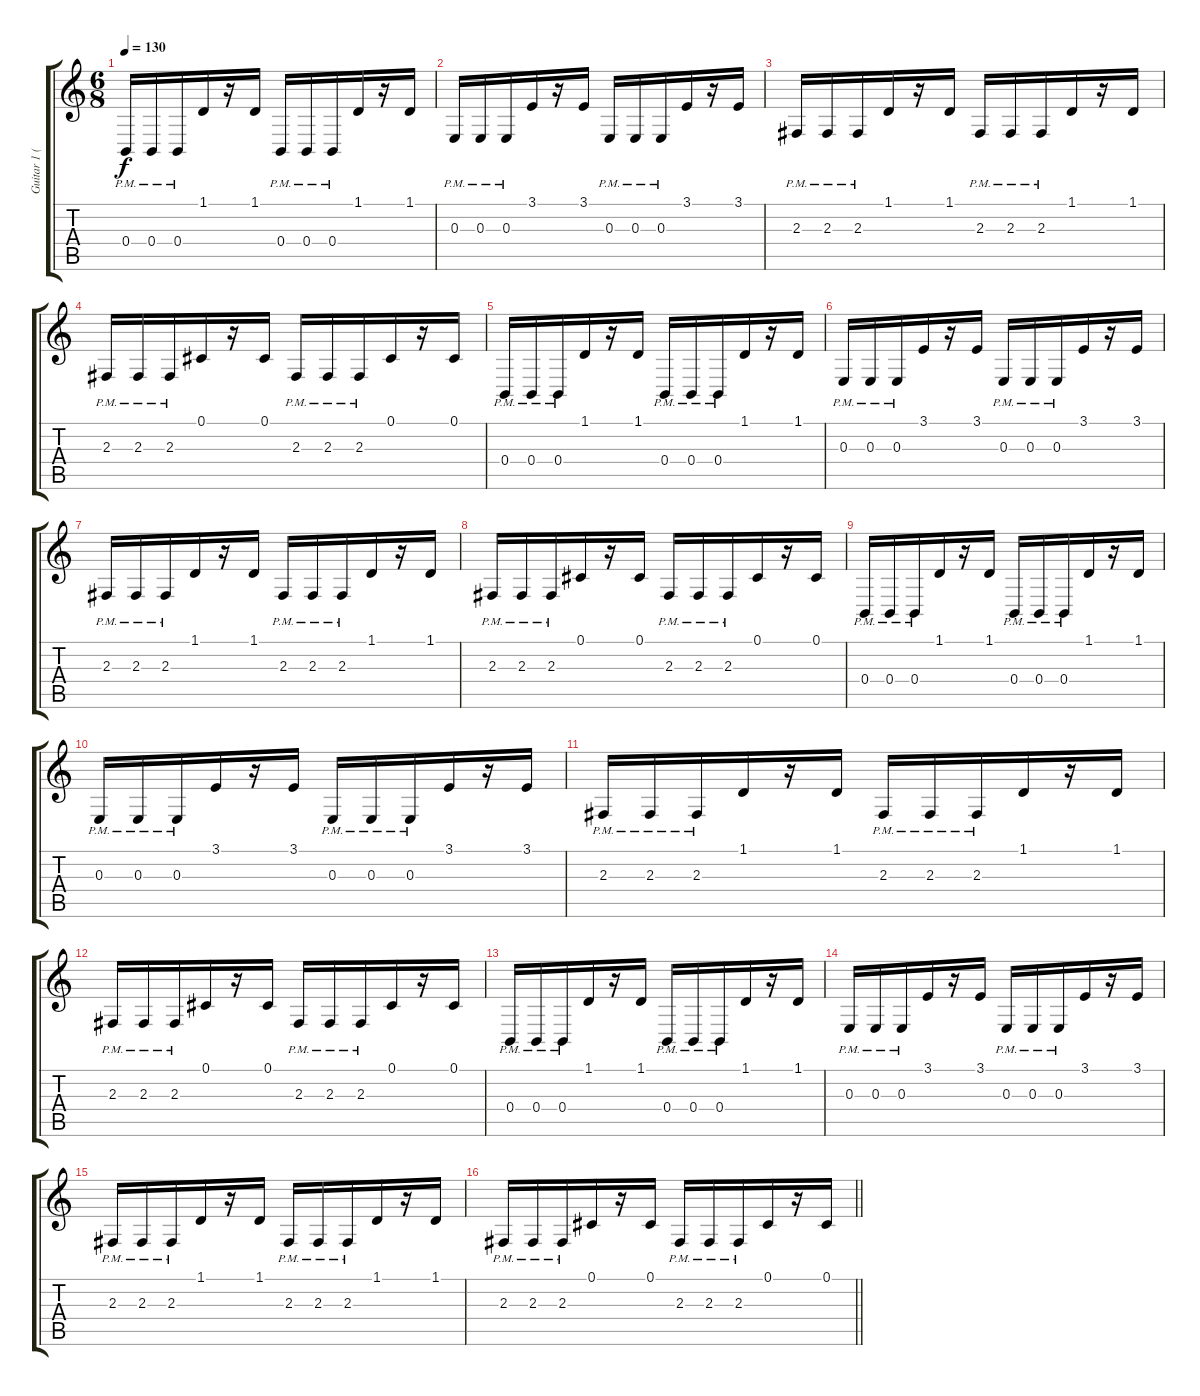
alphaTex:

\track ("Guitar 1 (Right)" "Guitar 1 (") {solo instrument brightacousticpiano}
\staff {score tabs}
\tuning (Db4 Ab3 E3 B2 Gb2 B1) {hide}
\ts (6 8)
\tempo 130
\clef g2
\ks c
0.4{pm}.16{dy f} 0.4{pm}.16 0.4{pm}.16 1.1.16 r.16 1.1.16 0.4{pm}.16 0.4{pm}.16 0.4{pm}.16 1.1.16 r.16 1.1.16 |
0.3{pm}.16 0.3{pm}.16 0.3{pm}.16 3.1.16 r.16 3.1.16 0.3{pm}.16 0.3{pm}.16 0.3{pm}.16 3.1.16 r.16 3.1.16 |
2.3{pm}.16 2.3{pm}.16 2.3{pm}.16 1.1.16 r.16 1.1.16 2.3{pm}.16 2.3{pm}.16 2.3{pm}.16 1.1.16 r.16 1.1.16 |
2.3{pm}.16 2.3{pm}.16 2.3{pm}.16 0.1.16 r.16 0.1.16 2.3{pm}.16 2.3{pm}.16 2.3{pm}.16 0.1.16 r.16 0.1.16 |
0.4{pm}.16 0.4{pm}.16 0.4{pm}.16 1.1.16 r.16 1.1.16 0.4{pm}.16 0.4{pm}.16 0.4{pm}.16 1.1.16 r.16 1.1.16 |
0.3{pm}.16 0.3{pm}.16 0.3{pm}.16 3.1.16 r.16 3.1.16 0.3{pm}.16 0.3{pm}.16 0.3{pm}.16 3.1.16 r.16 3.1.16 |
2.3{pm}.16 2.3{pm}.16 2.3{pm}.16 1.1.16 r.16 1.1.16 2.3{pm}.16 2.3{pm}.16 2.3{pm}.16 1.1.16 r.16 1.1.16 |
2.3{pm}.16 2.3{pm}.16 2.3{pm}.16 0.1.16 r.16 0.1.16 2.3{pm}.16 2.3{pm}.16 2.3{pm}.16 0.1.16 r.16 0.1.16 |
0.4{pm}.16 0.4{pm}.16 0.4{pm}.16 1.1.16 r.16 1.1.16 0.4{pm}.16 0.4{pm}.16 0.4{pm}.16 1.1.16 r.16 1.1.16 |
0.3{pm}.16 0.3{pm}.16 0.3{pm}.16 3.1.16 r.16 3.1.16 0.3{pm}.16 0.3{pm}.16 0.3{pm}.16 3.1.16 r.16 3.1.16 |
2.3{pm}.16 2.3{pm}.16 2.3{pm}.16 1.1.16 r.16 1.1.16 2.3{pm}.16 2.3{pm}.16 2.3{pm}.16 1.1.16 r.16 1.1.16 |
2.3{pm}.16 2.3{pm}.16 2.3{pm}.16 0.1.16 r.16 0.1.16 2.3{pm}.16 2.3{pm}.16 2.3{pm}.16 0.1.16 r.16 0.1.16 |
0.4{pm}.16 0.4{pm}.16 0.4{pm}.16 1.1.16 r.16 1.1.16 0.4{pm}.16 0.4{pm}.16 0.4{pm}.16 1.1.16 r.16 1.1.16 |
0.3{pm}.16 0.3{pm}.16 0.3{pm}.16 3.1.16 r.16 3.1.16 0.3{pm}.16 0.3{pm}.16 0.3{pm}.16 3.1.16 r.16 3.1.16 |
2.3{pm}.16 2.3{pm}.16 2.3{pm}.16 1.1.16 r.16 1.1.16 2.3{pm}.16 2.3{pm}.16 2.3{pm}.16 1.1.16 r.16 1.1.16 |
\barLineRight lightlight
2.3{pm}.16 2.3{pm}.16 2.3{pm}.16 0.1.16 r.16 0.1.16 2.3{pm}.16 2.3{pm}.16 2.3{pm}.16 0.1.16 r.16 0.1.16
